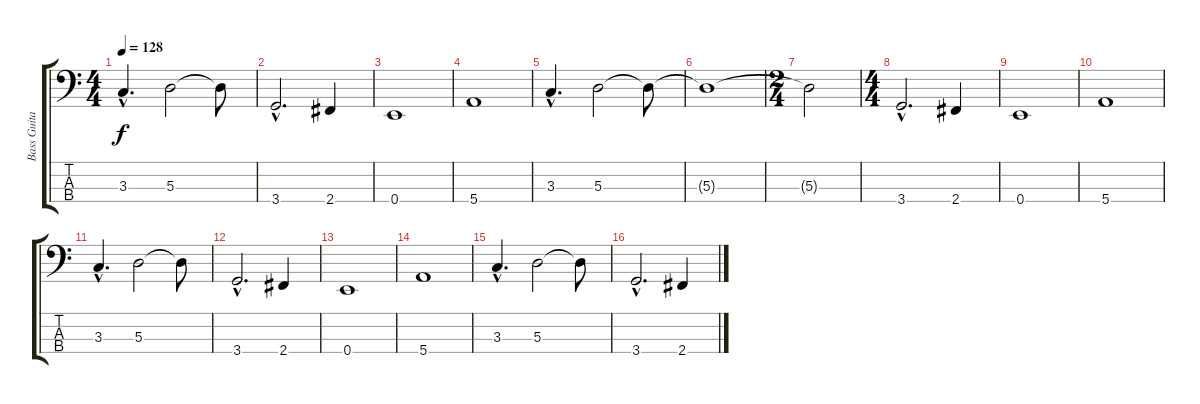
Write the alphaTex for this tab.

\track ("Bass Guitar" "Bass Guita") {instrument electricbassfinger}
\staff {score tabs}
\tuning (G2 D2 A1 E1) {hide}
\ts (4 4)
\tempo 128
\clef f4
\ks c
3.3{hac}.4{d dy f} 5.3.2 5.3{t}.8 |
3.4{hac}.2{d} 2.4.4 |
0.4.1 |
5.4.1 |
3.3{hac}.4{d} 5.3.2 5.3{t}.8 |
5.3{t}.1 |
\ts (2 4)
5.3{t}.2 |
\ts (4 4)
3.4{hac}.2{d} 2.4.4 |
0.4.1 |
5.4.1 |
3.3{hac}.4{d} 5.3.2 5.3{t}.8 |
3.4{hac}.2{d} 2.4.4 |
0.4.1 |
5.4.1 |
3.3{hac}.4{d} 5.3.2 5.3{t}.8 |
3.4{hac}.2{d} 2.4.4
